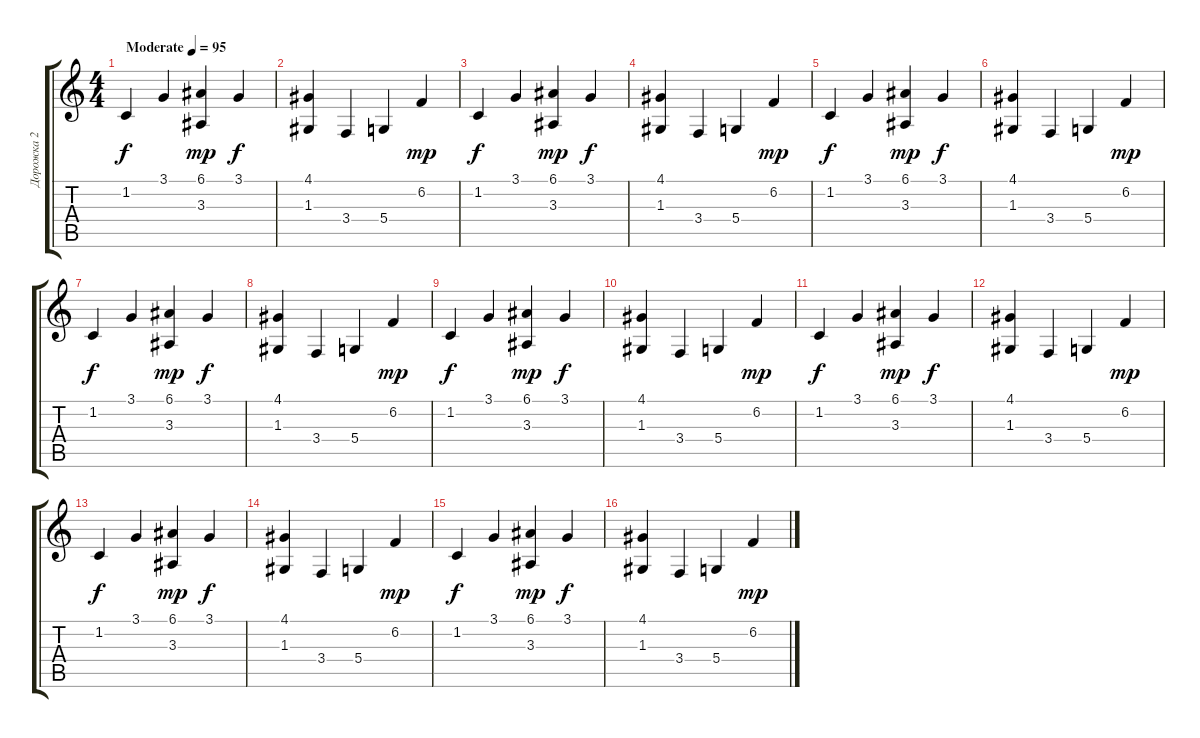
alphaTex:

\track ("Дорожка 2" "Дорожка 2") {instrument brightacousticpiano}
\staff {score tabs}
\tuning (E4 B3 G3 D3 A2 E2) {hide}
\ts (4 4)
\tempo (95 "Moderate")
\clef g2
\ks c
1.2.4{dy f instrument brightacousticpiano} 3.1.4 (6.1 3.3).4{dy mp} 3.1.4{dy f} |
(4.1 1.3).4 3.4.4 5.4.4 6.2.4{dy mp} |
1.2.4{dy f} 3.1.4 (6.1 3.3).4{dy mp} 3.1.4{dy f} |
(4.1 1.3).4 3.4.4 5.4.4 6.2.4{dy mp} |
1.2.4{dy f} 3.1.4 (6.1 3.3).4{dy mp} 3.1.4{dy f} |
(4.1 1.3).4 3.4.4 5.4.4 6.2.4{dy mp} |
1.2.4{dy f} 3.1.4 (6.1 3.3).4{dy mp} 3.1.4{dy f} |
(4.1 1.3).4 3.4.4 5.4.4 6.2.4{dy mp} |
1.2.4{dy f} 3.1.4 (6.1 3.3).4{dy mp} 3.1.4{dy f} |
(4.1 1.3).4 3.4.4 5.4.4 6.2.4{dy mp} |
1.2.4{dy f} 3.1.4 (6.1 3.3).4{dy mp} 3.1.4{dy f} |
(4.1 1.3).4 3.4.4 5.4.4 6.2.4{dy mp} |
1.2.4{dy f} 3.1.4 (6.1 3.3).4{dy mp} 3.1.4{dy f} |
(4.1 1.3).4 3.4.4 5.4.4 6.2.4{dy mp} |
1.2.4{dy f} 3.1.4 (6.1 3.3).4{dy mp} 3.1.4{dy f} |
(4.1 1.3).4 3.4.4 5.4.4 6.2.4{dy mp}
